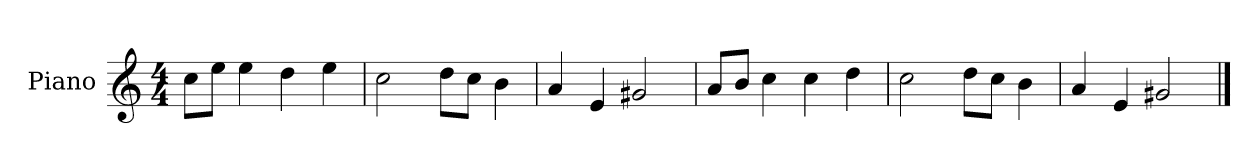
**kern
*part1
*staff1
*I"Piano
*I'P-no
*clefG2
*k[]
*M4/4
*MM90
=1
8cc\L
8ee\J
4ee\
4dd\
4ee\
=2
2cc\
8dd\L
8cc\J
4b\
=3
4a/
4e/
2g#X/
=4
8a/L
8b/J
4cc\
4cc\
4dd\
=5
2cc\
8dd\L
8cc\J
4b\
=6
4a/
4e/
2g#X/
==
*-
